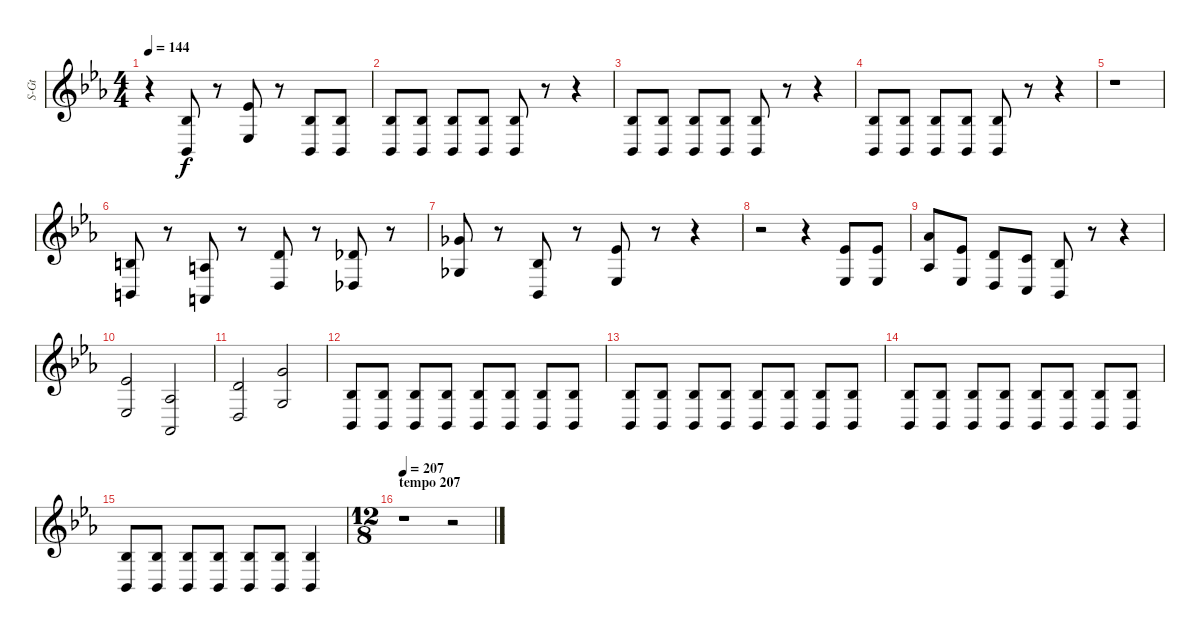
\bracketExtendMode groupsimilarinstruments
\otherSystemsTrackNameOrientation horizontal
\track ("Piano (LH)" "S-Gt") {instrument acousticgrandpiano}
\staff {score}
\tuning (F2 C2 F1 C1 F0 C0)
\displaytranspose 12
\ts (4 4)
\tempo 144
\clef g2
\ks eb
r.4{dy f} (10.2{acc b} 10.4{acc b}).8 r.8 (10.1{acc b} 10.3{acc b}).8 r.8 (10.2{acc b} 10.4{acc b}).8 (10.2{acc b} 10.4{acc b}).8 |
(10.2{acc b} 10.4{acc b}).8 (10.2{acc b} 10.4{acc b}).8 (10.2{acc b} 10.4{acc b}).8 (10.2{acc b} 10.4{acc b}).8 (10.2{acc b} 10.4{acc b}).8 r.8 r.4 |
(10.2{acc b} 10.4{acc b}).8 (10.2{acc b} 10.4{acc b}).8 (10.2{acc b} 10.4{acc b}).8 (10.2{acc b} 10.4{acc b}).8 (10.2{acc b} 10.4{acc b}).8 r.8 r.4 |
(10.2{acc b} 10.4{acc b}).8 (10.2{acc b} 10.4{acc b}).8 (10.2{acc b} 10.4{acc b}).8 (10.2{acc b} 10.4{acc b}).8 (10.2{acc b} 10.4{acc b}).8 r.8 r.4 |
r.1 |
(6.1{acc forcenatural} 6.3{acc forcenatural}).8 r.8 (4.1{acc forcenatural} 4.3{acc forcenatural}).8 r.8 (9.1{acc forcenatural} 9.3{acc forcenatural}).8 r.8 (8.1{acc b} 8.3{acc b}).8 r.8 |
(13.1{acc b} 13.3{acc b}).8 r.8 (10.2{acc b} 10.4{acc b}).8 r.8 (10.1{acc b} 10.3{acc b}).8 r.8 r.4 |
r.2 r.4 (10.1{acc b} 10.3{acc b}).8 (10.1{acc b} 10.3{acc b}).8 |
(15.1{acc b} 15.3{acc b}).8 (15.2{acc b} 15.4{acc b}).8 (14.2{acc forcenatural} 14.4{acc forcenatural}).8 (12.2{acc forcenatural} 12.4{acc forcenatural}).8 (10.2{acc b} 10.4{acc b}).8 r.8 r.4 |
(10.1{acc b} 10.3{acc b}).2 (8.2{acc b} 8.4{acc b}).2 |
(9.1{acc forcenatural} 9.3{acc forcenatural}).2 (14.1{acc forcenatural} 14.3{acc forcenatural}).2 |
(10.2{acc b} 10.4{acc b}).8 (10.2{acc b} 10.4{acc b}).8 (10.2{acc b} 10.4{acc b}).8 (10.2{acc b} 10.4{acc b}).8 (10.2{acc b} 10.4{acc b}).8 (10.2{acc b} 10.4{acc b}).8 (10.2{acc b} 10.4{acc b}).8 (10.2{acc b} 10.4{acc b}).8 |
(10.2{acc b} 10.4{acc b}).8 (10.2{acc b} 10.4{acc b}).8 (10.2{acc b} 10.4{acc b}).8 (10.2{acc b} 10.4{acc b}).8 (10.2{acc b} 10.4{acc b}).8 (10.2{acc b} 10.4{acc b}).8 (10.2{acc b} 10.4{acc b}).8 (10.2{acc b} 10.4{acc b}).8 |
(10.2{acc b} 10.4{acc b}).8 (10.2{acc b} 10.4{acc b}).8 (10.2{acc b} 10.4{acc b}).8 (10.2{acc b} 10.4{acc b}).8 (10.2{acc b} 10.4{acc b}).8 (10.2{acc b} 10.4{acc b}).8 (10.2{acc b} 10.4{acc b}).8 (10.2{acc b} 10.4{acc b}).8 |
(10.2{acc b} 10.4{acc b}).8 (10.2{acc b} 10.4{acc b}).8 (10.2{acc b} 10.4{acc b}).8 (10.2{acc b} 10.4{acc b}).8 (10.2{acc b} 10.4{acc b}).8 (10.2{acc b} 10.4{acc b}).8 (10.2{acc b} 10.4{acc b}).4 |
\ts (12 8)
\section ("" "tempo 207")
\tempo 207
r.1 r.2
